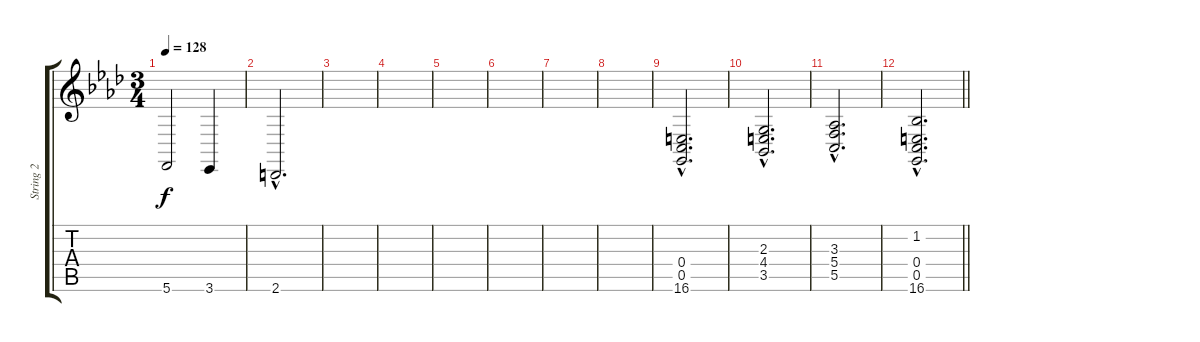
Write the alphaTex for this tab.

\track ("String 2" "String 2") {instrument stringensemble1}
\staff {score tabs}
\tuning (D4 A3 F3 C3 G2 C2) {hide}
\ts (3 4)
\tempo 128
\clef g2
\ks fminor
5.6.2{dy f} 3.6.4 |
2.6{hac}.2{d} |
|
|
|
|
|
|
(0.4{hac} 0.5{hac} 16.6{hac}).2{d} |
(2.3{hac} 4.4{hac} 3.5{hac}).2{d} |
(3.3{hac} 5.4{hac} 5.5{hac}).2{d} |
\barLineRight lightlight
(1.2{hac} 0.4{hac} 0.5{hac} 16.6{hac}).2{d}
